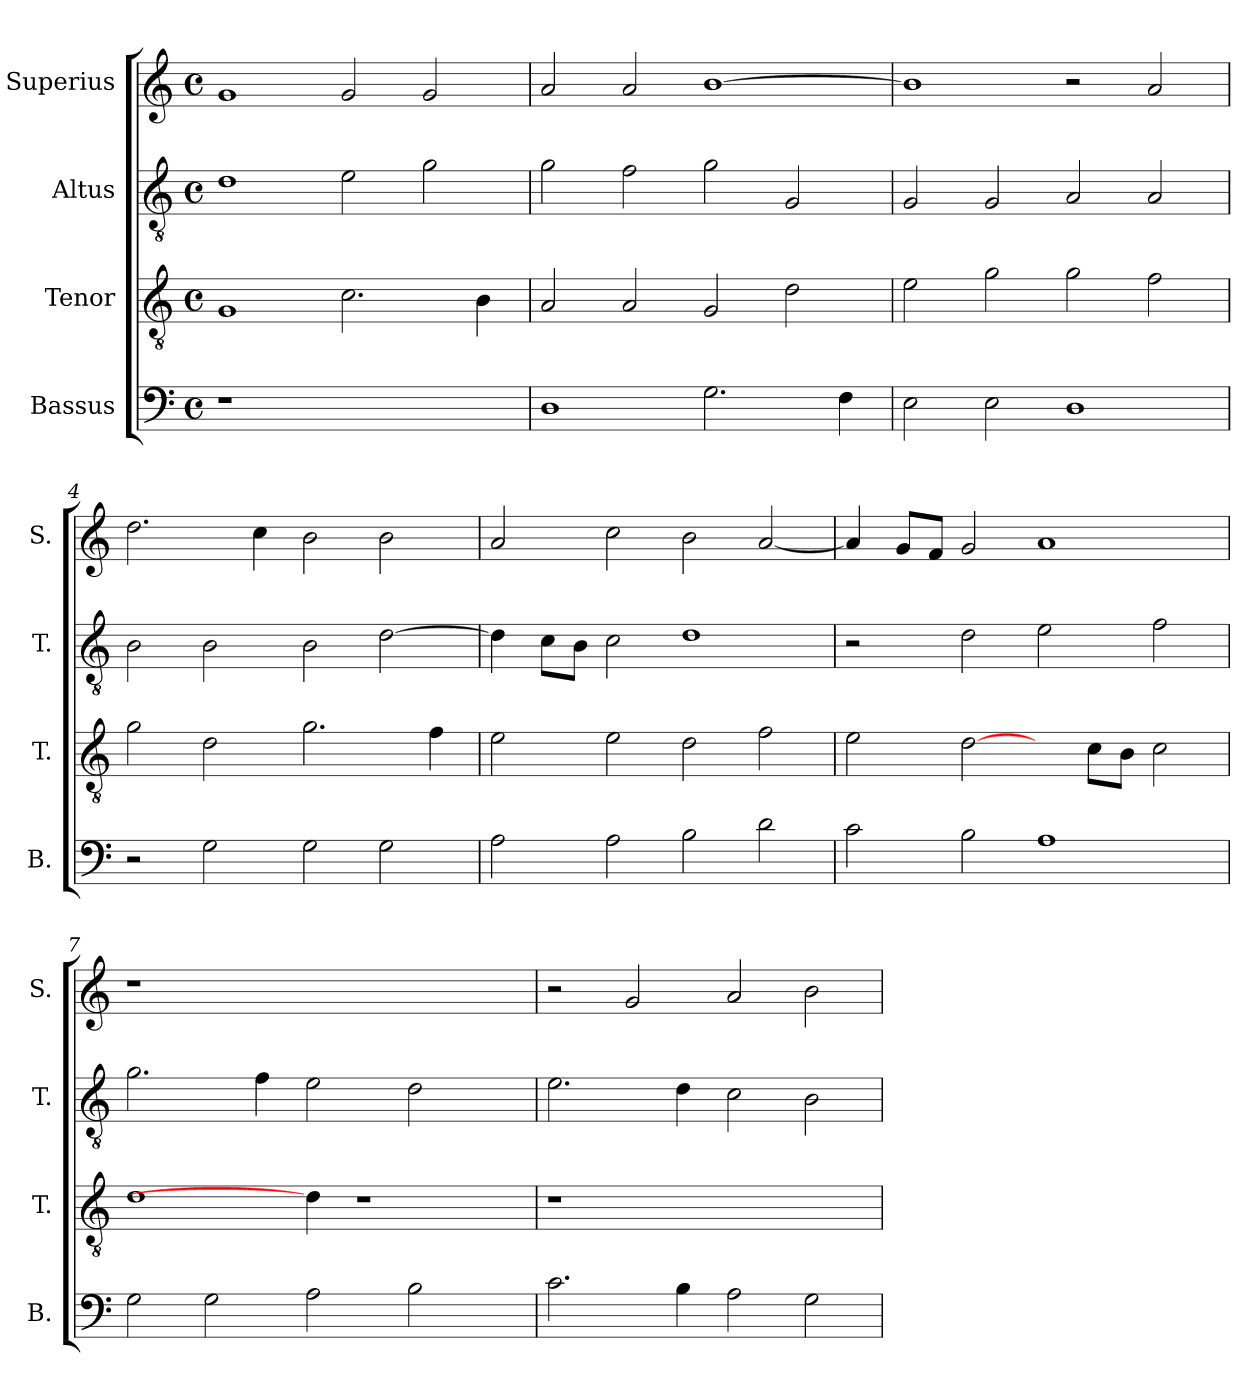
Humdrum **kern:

**kern	**kern	**kern	**kern
*part4	*part3	*part2	*part1
*staff4	*staff3	*staff2	*staff1
*I"Bassus	*I"Tenor	*I"Altus	*I"Superius
*I'B.	*I'T.	*I'T.	*I'S.
!!LO:PB:g=z
*clefF4	*clefGv2	*clefGv2	*clefG2
*	*ITrd7c12	*ITrd7c12	*
*k[]	*k[]	*k[]	*k[]
*C:	*C:	*C:	*C:
*M4/4	*M4/4	*M4/4	*M4/4
*met(c)	*met(c)	*met(c)	*met(c)
=1	=1	=1	=1
!LO:N:vis=1	!	!	!
1r	1GGi	1Di	1gi
1ryy	2.Ci\	2Ei\	2gi/
.	.	2Gi\	2gi/
.	4BBi\	.	.
=2	=2	=2	=2
1Di	2AAi/	2Gi\	2ai/
.	2AAi/	2Fi\	2ai/
2.Gi\	2GGi/	2Gi\	[>1bi
.	2Di\	2GGi/	.
4Fi\	.	.	.
=3	=3	=3	=3
2Ei\	2Ei\	2GGi/	1bi]
2Ei\	2Gi\	2GGi/	.
1Di	2Gi\	2AAi/	2r
.	2Fi\	2AAi/	2ai/
=4	=4	=4	=4
2r	2Gi\	2BBi\	2.ddi\
2Gi\	2Di\	2BBi\	.
.	.	.	4cci\
2Gi\	2.Gi\	2BBi\	2bi\
2Gi\	.	[>2Di\	2bi\
.	4Fi\	.	.
!!LO:LB:g=z
=5	=5	=5	=5
2Ai\	2Ei\	4Di\]	2ai/
.	.	8Ci\L	.
.	.	8BBi\J	.
2Ai\	2Ei\	2Ci\	2cci\
2Bi\	2Di\	1Di	2bi\
2di\	2Fi\	.	[<2ai/
=6	=6	=6	=6
2ci\	2Ei\	2r	4ai/]
.	.	.	8gi/L
.	.	.	8fi/J
2Bi\	[2Di\	2Di\	2gi/
1Ai	4ryy	2Ei\	1ai
.	8Ci\L	.	.
.	8BBi\J	.	.
.	2Ci\	2Fi\	.
=7	=7	=7	=7
!	!	!	!LO:N:vis=1
2Gi\	1Di	2.Gi\	1r
2Gi\	.	.	.
.	.	4Fi\	.
2Ai\	4Di\]	2Ei\	1ryy
.	1r	.	.
2Bi\	.	2Di\	.
4ryy	.	4ryy	4ryy
=8	=8	=8	=8
!	!LO:N:vis=1	!	!
2.ci\	1r	2.Ei\	2r
.	.	.	2gi/
4Bi\	.	4Di\	.
2Ai\	1ryy	2Ci\	2ai/
2Gi\	.	2BBi\	2bi\
=	=	=	=
*-	*-	*-	*-
